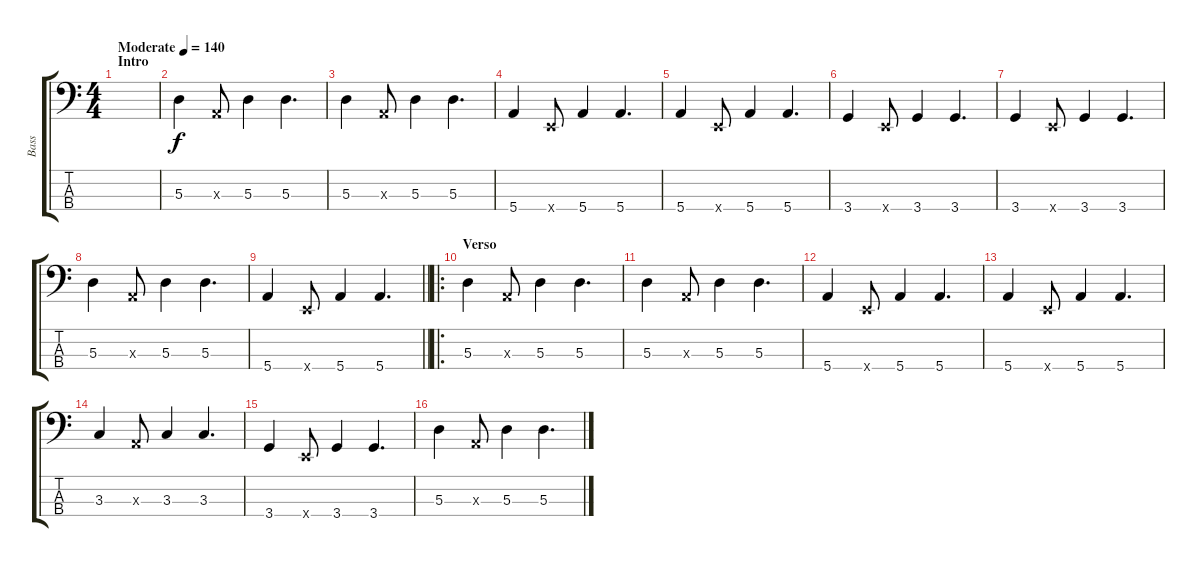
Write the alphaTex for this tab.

\track ("Bass" "Bass") {instrument electricbassfinger}
\staff {score tabs}
\tuning (G2 D2 A1 E1) {hide}
\ts (4 4)
\section ("" "Intro")
\tempo (140 "Moderate")
\clef f4
\ks c
|
5.3.4 0.3{x}.8 5.3.4 5.3.4{d} |
5.3.4 0.3{x}.8 5.3.4 5.3.4{d} |
5.4.4 0.4{x}.8 5.4.4 5.4.4{d} |
5.4.4 0.4{x}.8 5.4.4 5.4.4{d} |
3.4.4 0.4{x}.8 3.4.4 3.4.4{d} |
3.4.4 0.4{x}.8 3.4.4 3.4.4{d} |
5.3.4 0.3{x}.8 5.3.4 5.3.4{d} |
\barLineRight lightlight
5.4.4 0.4{x}.8 5.4.4 5.4.4{d} |
\ro
\section ("" "Verso")
5.3.4 0.3{x}.8 5.3.4 5.3.4{d} |
5.3.4 0.3{x}.8 5.3.4 5.3.4{d} |
5.4.4 0.4{x}.8 5.4.4 5.4.4{d} |
5.4.4 0.4{x}.8 5.4.4 5.4.4{d} |
3.3.4 0.3{x}.8 3.3.4 3.3.4{d} |
3.4.4 0.4{x}.8 3.4.4 3.4.4{d} |
5.3.4 0.3{x}.8 5.3.4 5.3.4{d}
